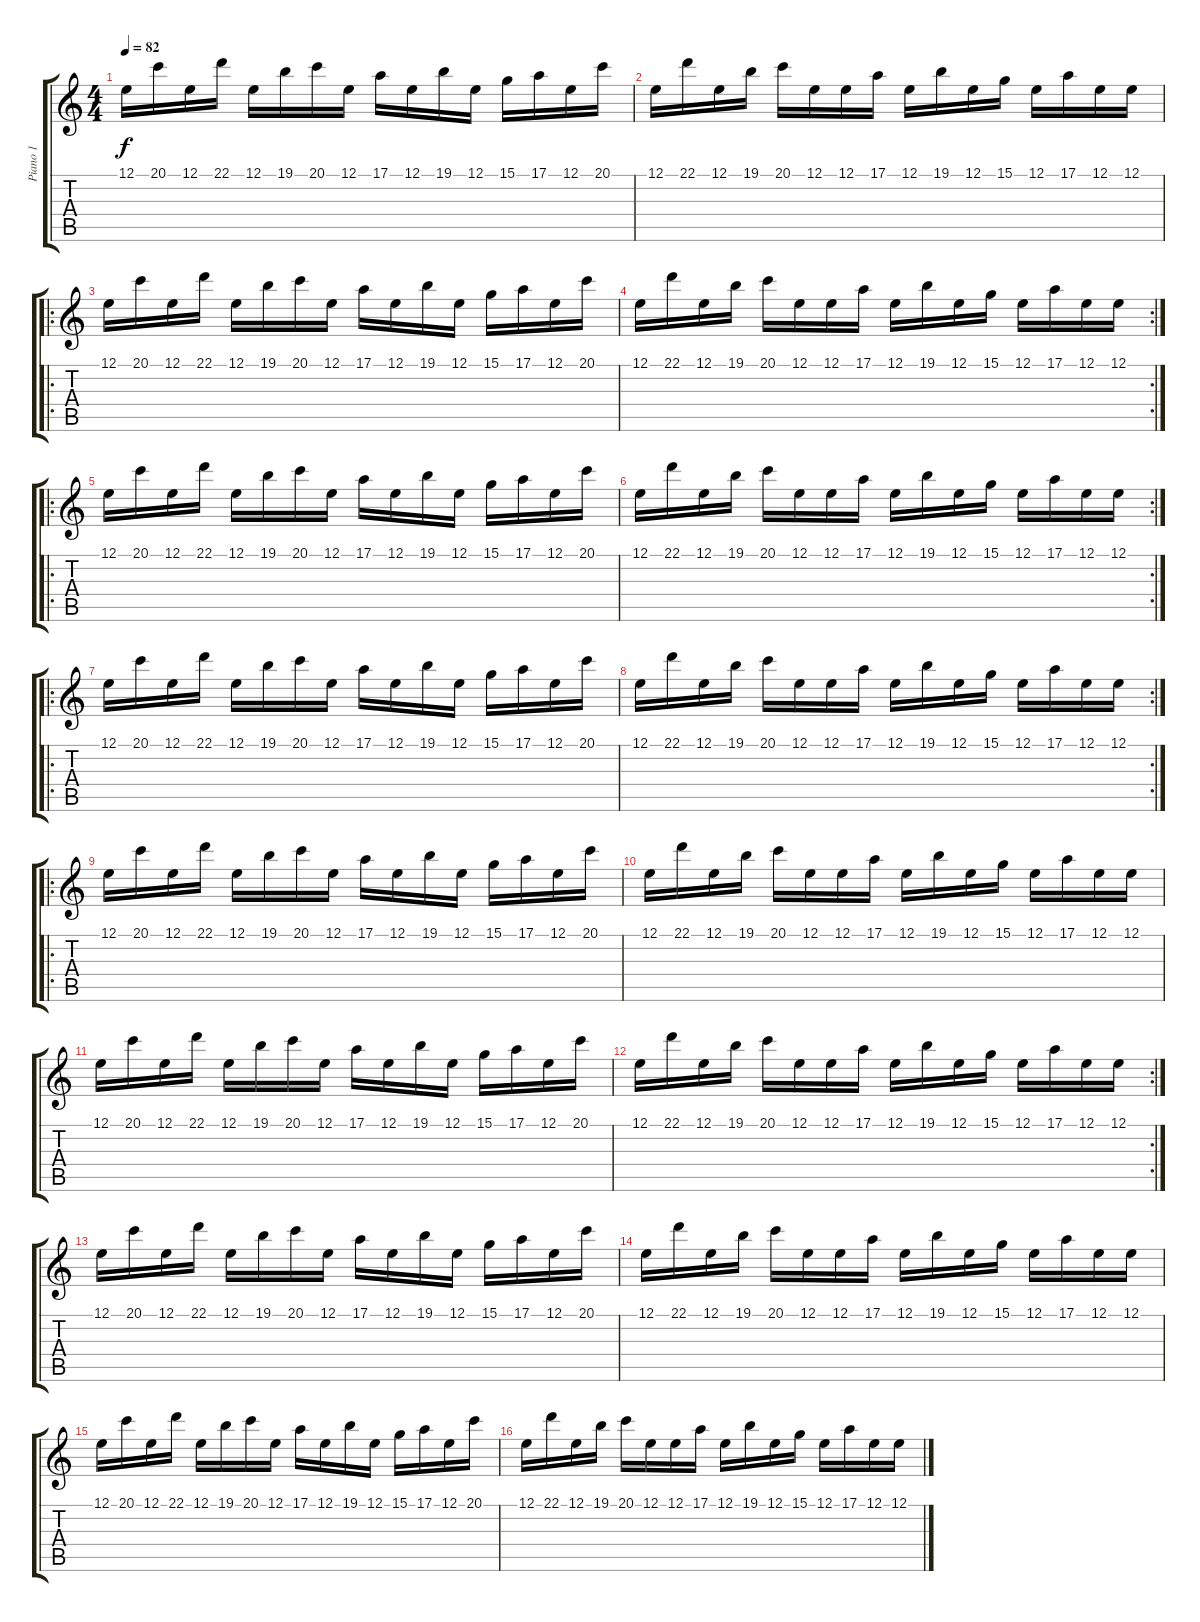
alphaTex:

\track ("Piano 1" "Piano 1") {instrument acousticgrandpiano}
\staff {score tabs}
\tuning (E4 B3 G3 D3 A2 E2) {hide}
\ts (4 4)
\tempo 82
\clef g2
\ks c
12.1.16{dy f instrument acousticgrandpiano} 20.1.16 12.1.16 22.1.16 12.1.16 19.1.16 20.1.16 12.1.16 17.1.16 12.1.16 19.1.16 12.1.16 15.1.16 17.1.16 12.1.16 20.1.16 |
12.1.16 22.1.16 12.1.16 19.1.16 20.1.16 12.1.16 12.1.16 17.1.16 12.1.16 19.1.16 12.1.16 15.1.16 12.1.16 17.1.16 12.1.16 12.1.16 |
\ro
12.1.16 20.1.16 12.1.16 22.1.16 12.1.16 19.1.16 20.1.16 12.1.16 17.1.16 12.1.16 19.1.16 12.1.16 15.1.16 17.1.16 12.1.16 20.1.16 |
\rc 2
12.1.16 22.1.16 12.1.16 19.1.16 20.1.16 12.1.16 12.1.16 17.1.16 12.1.16 19.1.16 12.1.16 15.1.16 12.1.16 17.1.16 12.1.16 12.1.16 |
\ro
12.1.16 20.1.16 12.1.16 22.1.16 12.1.16 19.1.16 20.1.16 12.1.16 17.1.16 12.1.16 19.1.16 12.1.16 15.1.16 17.1.16 12.1.16 20.1.16 |
\rc 2
12.1.16 22.1.16 12.1.16 19.1.16 20.1.16 12.1.16 12.1.16 17.1.16 12.1.16 19.1.16 12.1.16 15.1.16 12.1.16 17.1.16 12.1.16 12.1.16 |
\ro
12.1.16 20.1.16 12.1.16 22.1.16 12.1.16 19.1.16 20.1.16 12.1.16 17.1.16 12.1.16 19.1.16 12.1.16 15.1.16 17.1.16 12.1.16 20.1.16 |
\rc 2
12.1.16 22.1.16 12.1.16 19.1.16 20.1.16 12.1.16 12.1.16 17.1.16 12.1.16 19.1.16 12.1.16 15.1.16 12.1.16 17.1.16 12.1.16 12.1.16 |
\ro
12.1.16 20.1.16 12.1.16 22.1.16 12.1.16 19.1.16 20.1.16 12.1.16 17.1.16 12.1.16 19.1.16 12.1.16 15.1.16 17.1.16 12.1.16 20.1.16 |
12.1.16 22.1.16 12.1.16 19.1.16 20.1.16 12.1.16 12.1.16 17.1.16 12.1.16 19.1.16 12.1.16 15.1.16 12.1.16 17.1.16 12.1.16 12.1.16 |
12.1.16 20.1.16 12.1.16 22.1.16 12.1.16 19.1.16 20.1.16 12.1.16 17.1.16 12.1.16 19.1.16 12.1.16 15.1.16 17.1.16 12.1.16 20.1.16 |
\rc 2
12.1.16 22.1.16 12.1.16 19.1.16 20.1.16 12.1.16 12.1.16 17.1.16 12.1.16 19.1.16 12.1.16 15.1.16 12.1.16 17.1.16 12.1.16 12.1.16 |
12.1.16 20.1.16 12.1.16 22.1.16 12.1.16 19.1.16 20.1.16 12.1.16 17.1.16 12.1.16 19.1.16 12.1.16 15.1.16 17.1.16 12.1.16 20.1.16 |
12.1.16 22.1.16 12.1.16 19.1.16 20.1.16 12.1.16 12.1.16 17.1.16 12.1.16 19.1.16 12.1.16 15.1.16 12.1.16 17.1.16 12.1.16 12.1.16 |
12.1.16 20.1.16 12.1.16 22.1.16 12.1.16 19.1.16 20.1.16 12.1.16 17.1.16 12.1.16 19.1.16 12.1.16 15.1.16 17.1.16 12.1.16 20.1.16 |
12.1.16 22.1.16 12.1.16 19.1.16 20.1.16 12.1.16 12.1.16 17.1.16 12.1.16 19.1.16 12.1.16 15.1.16 12.1.16 17.1.16 12.1.16 12.1.16
